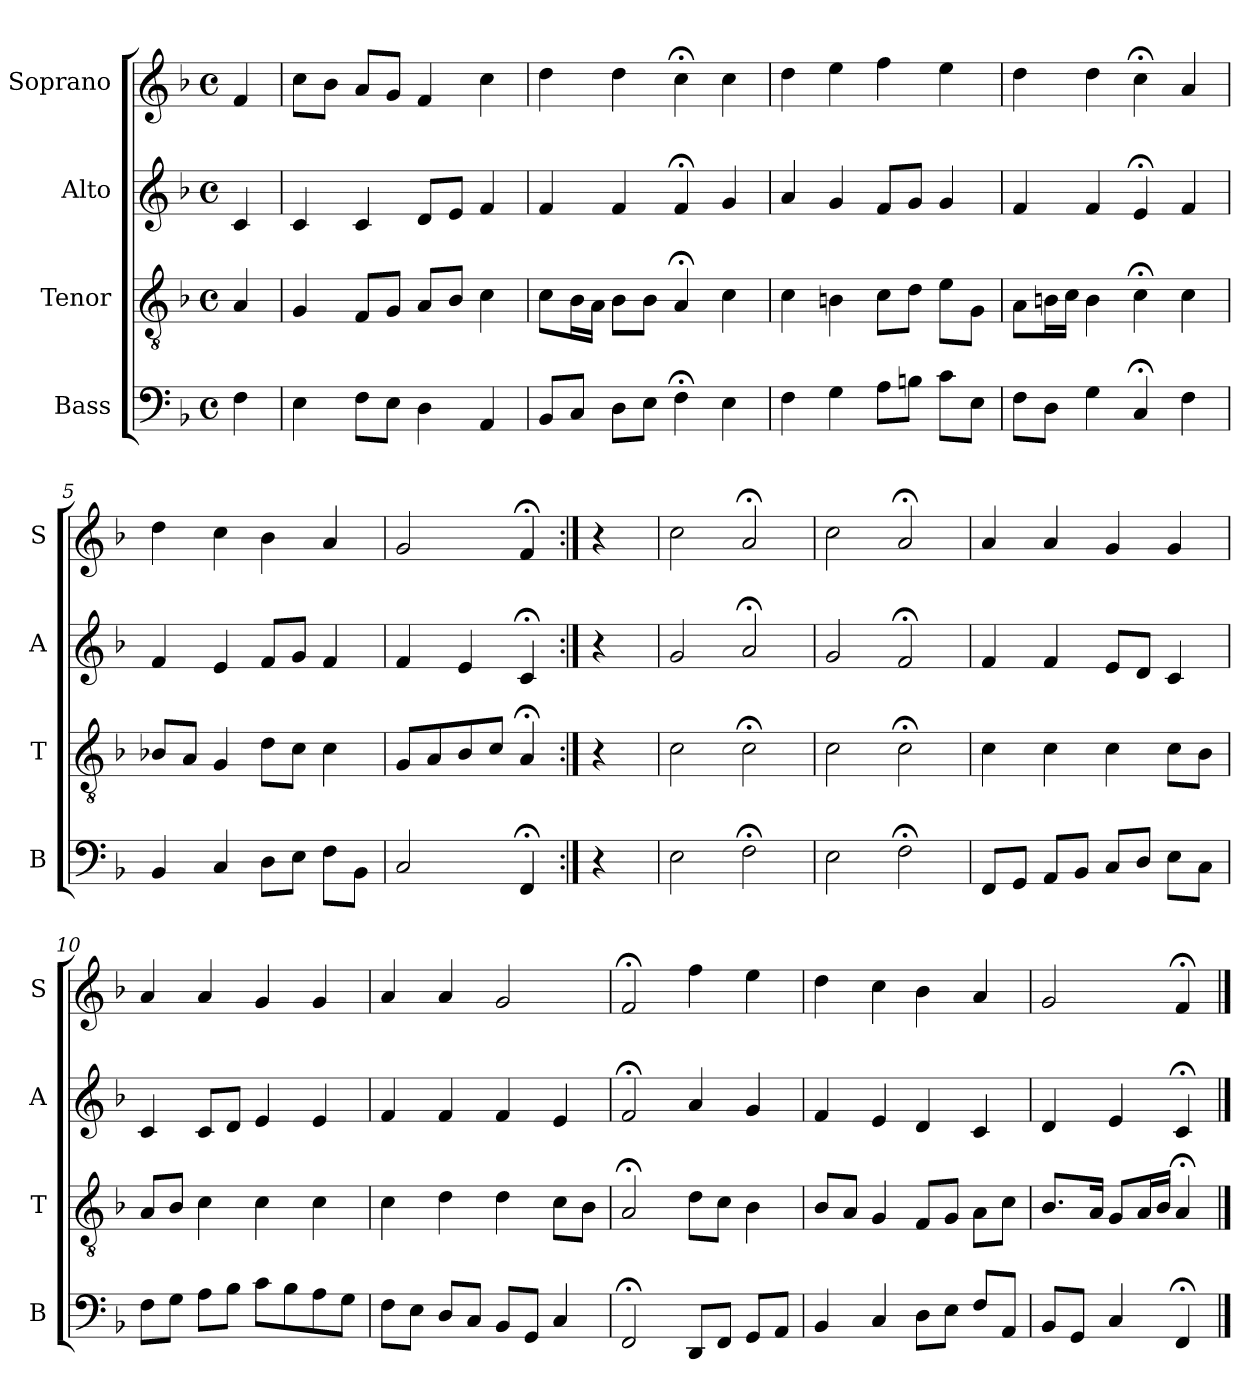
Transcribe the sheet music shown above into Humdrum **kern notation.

**kern	**kern	**kern	**kern
*part4	*part3	*part2	*part1
*staff4	*staff3	*staff2	*staff1
*I"Bass	*I"Tenor	*I"Alto	*I"Soprano
*I'B	*I'T	*I'A	*I'S
*clefF4	*clefGv2	*clefG2	*clefG2
*k[b-]	*k[b-]	*k[b-]	*k[b-]
*F:	*F:	*F:	*F:
*M4/4	*M4/4	*M4/4	*M4/4
*met(c)	*met(c)	*met(c)	*met(c)
*MM100	*MM100	*MM100	*MM100
=	=	=	=
4F	4A	4c	4f
=1	=1	=1	=1
4E	4G	4c	8ccL
.	.	.	8b-J
8FL	8FL	4c	8aL
8EJ	8GJ	.	8gJ
4D	8AL	8dL	4f
.	8B-J	8eJ	.
4AA	4c	4f	4cc
=2	=2	=2	=2
8BB-L	8cL	4f	4dd
8CJ	16B-L	.	.
.	16AJJ	.	.
8DL	8B-L	4f	4dd
8EJ	8B-J	.	.
4F;<	4A;<	4f;<	4cc;<
4E	4c	4g	4cc
=3	=3	=3	=3
4F	4c	4a	4dd
4G	4Bn	4g	4ee
8AL	8cL	8fL	4ff
8BnJ	8dJ	8gJ	.
8cL	8eL	4g	4ee
8EJ	8GJ	.	.
=4	=4	=4	=4
8FL	8AL	4f	4dd
8DJ	16BnL	.	.
.	16cJJ	.	.
4G	4B	4f	4dd
4C;<	4c;<	4e;<	4cc;<
4F	4c	4f	4a
=5	=5	=5	=5
4BB-	8B-XL	4f	4dd
.	8AJ	.	.
4C	4G	4e	4cc
8DL	8dL	8fL	4b-
8EJ	8cJ	8gJ	.
8FL	4c	4f	4a
8BB-J	.	.	.
=6	=6	=6	=6
2C	8GL	4f	2g
.	8A	.	.
.	8B-	4e	.
.	8cJ	.	.
4FF;<	4A;<	4c;<	4f;<
=:|!	=:|!	=:|!	=:|!
4r	4r	4r	4r
=7	=7	=7	=7
2E	2c	2g	2cc
2F;<	2c;<	2a;<	2a;<
=8	=8	=8	=8
2E	2c	2g	2cc
2F;<	2c;<	2f;<	2a;<
=9	=9	=9	=9
8FFL	4c	4f	4a
8GGJ	.	.	.
8AAL	4c	4f	4a
8BB-J	.	.	.
8CL	4c	8eL	4g
8DJ	.	8dJ	.
8EL	8cL	4c	4g
8CJ	8B-J	.	.
=10	=10	=10	=10
8FL	8AL	4c	4a
8GJ	8B-J	.	.
8AL	4c	8cL	4a
8B-J	.	8dJ	.
8cL	4c	4e	4g
8B-	.	.	.
8A	4c	4e	4g
8GJ	.	.	.
=11	=11	=11	=11
8FL	4c	4f	4a
8EJ	.	.	.
8DL	4d	4f	4a
8CJ	.	.	.
8BB-L	4d	4f	2g
8GGJ	.	.	.
4C	8cL	4e	.
.	8B-J	.	.
=12	=12	=12	=12
2FF;<	2A;<	2f;<	2f;<
8DDL	8dL	4a	4ff
8FFJ	8cJ	.	.
8GGiL	4B-i	4gi	4eei
8AAJ	.	.	.
=13	=13	=13	=13
4BB-	8B-L	4f	4dd
.	8AJ	.	.
4C	4G	4e	4cc
8DL	8FL	4d	4b-
8EJ	8GJ	.	.
8FL	8AL	4c	4a
8AAJ	8cJ	.	.
=14	=14	=14	=14
8BB-L	8.B-L	4d	2g
8GGJ	.	.	.
.	16AJk	.	.
4C	8GL	4e	.
.	16AL	.	.
.	16B-JJ	.	.
4FF;<	4A;<	4c;<	4f;<
==	==	==	==
*-	*-	*-	*-
